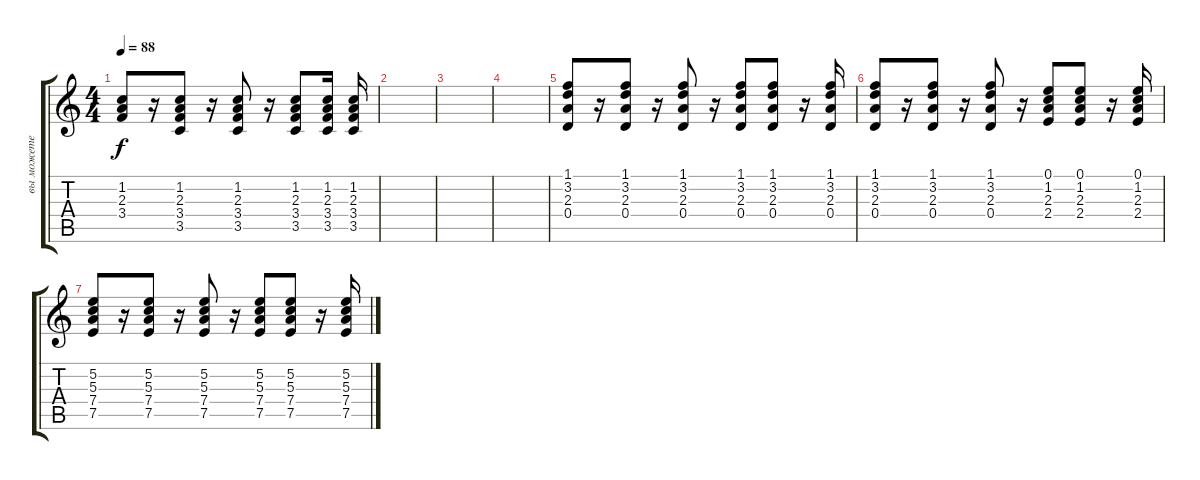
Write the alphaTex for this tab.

\track ("вы можете взять у" "вы можете ") {solo instrument acousticguitarnylon}
\staff {score tabs}
\tuning (E4 B3 G3 D3 A2 E2) {hide}
\ts (4 4)
\tempo 88
\clef g2
\ks c
(1.2 2.3 3.4).8{dy f} r.16 (1.2 2.3 3.4 3.5).8 r.16 (1.2 2.3 3.4 3.5).8 r.16 (1.2 2.3 3.4 3.5).8 (1.2 2.3 3.4 3.5).16 (1.2 2.3 3.4 3.5).16 |
|
|
|
(1.1 3.2 2.3 0.4).8 r.16 (1.1 3.2 2.3 0.4).8 r.16 (1.1 3.2 2.3 0.4).8 r.16 (1.1 3.2 2.3 0.4).8 (1.1 3.2 2.3 0.4).8 r.16 (1.1 3.2 2.3 0.4).16 |
(1.1 3.2 2.3 0.4).8 r.16 (1.1 3.2 2.3 0.4).8 r.16 (1.1 3.2 2.3 0.4).8 r.16 (0.1 1.2 2.3 2.4).8 (0.1 1.2 2.3 2.4).8 r.16 (0.1 1.2 2.3 2.4).16 |
(5.2 5.3 7.4 7.5).8 r.16 (5.2 5.3 7.4 7.5).8 r.16 (5.2 5.3 7.4 7.5).8 r.16 (5.2 5.3 7.4 7.5).8 (5.2 5.3 7.4 7.5).8 r.16 (5.2 5.3 7.4 7.5).16
